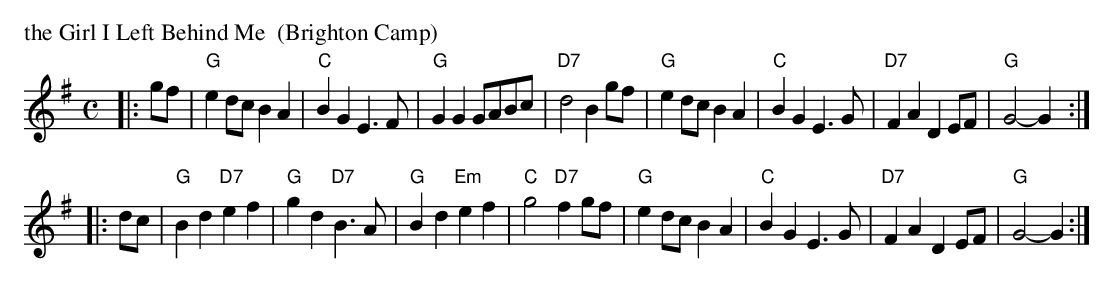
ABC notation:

X:1
P: the Girl I Left Behind Me  (Brighton Camp)
M: C
L: 1/4
K: G
|: g/f/ \
| "G"ed/c/ BA | "C"BG E>F | "G"GG G/A/B/c/ | "D7"d2 Bg/f/ \
|  "G"ed/c/ BA | "C"BG E>G | "D7"FA DE/F/ | "G"G2- G :|
|: d/c/ \
| "G"Bd "D7"ef | "G"gd "D7"B>A | "G"Bd "Em"ef | "C"g2 "D7"fg/f/ \
|  "G"ed/c/ BA | "C"BG E>G | "D7"FA DE/F/ | "G"G2- G :|
